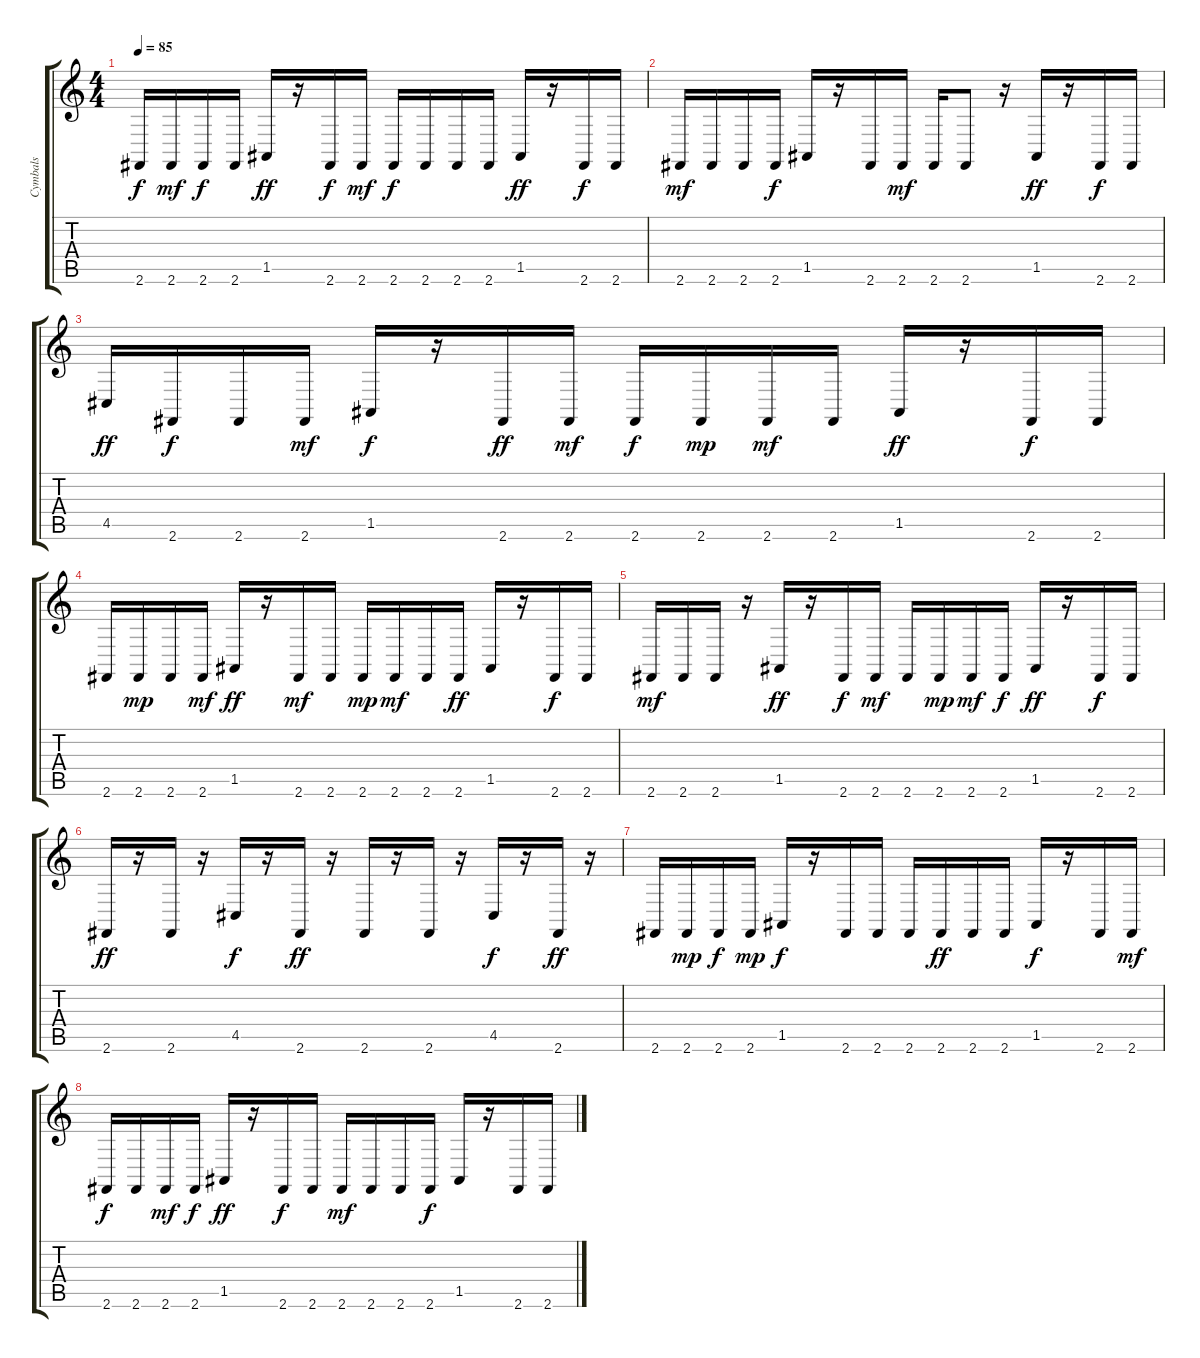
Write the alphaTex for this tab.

\track ("Cymbals             " "Cymbals   ") {instrument acousticgrandpiano}
\staff {score tabs}
\tuning (E4 B3 G3 D3 A2 E2) {hide}
\ts (4 4)
\tempo 85
\clef g2
\ks c
2.6.16{dy f} 2.6.16{dy mf} 2.6.16{dy f} 2.6.16 1.5.16{dy ff} r.16 2.6.16{dy f} 2.6.16{dy mf} 2.6.16{dy f} 2.6.16 2.6.16 2.6.16 1.5.16{dy ff} r.16 2.6.16{dy f} 2.6.16 |
2.6.16{dy mf} 2.6.16 2.6.16 2.6.16{dy f} 1.5.16 r.16 2.6.16 2.6.16{dy mf} 2.6.16 2.6.8 r.16 1.5.16{dy ff} r.16 2.6.16{dy f} 2.6.16 |
4.5.16{dy ff} 2.6.16{dy f} 2.6.16 2.6.16{dy mf} 1.5.16{dy f} r.16 2.6.16{dy ff} 2.6.16{dy mf} 2.6.16{dy f} 2.6.16{dy mp} 2.6.16{dy mf} 2.6.16 1.5.16{dy ff} r.16 2.6.16{dy f} 2.6.16 |
2.6.16 2.6.16{dy mp} 2.6.16 2.6.16{dy mf} 1.5.16{dy ff} r.16 2.6.16{dy mf} 2.6.16 2.6.16{dy mp} 2.6.16{dy mf} 2.6.16 2.6.16{dy ff} 1.5.16 r.16 2.6.16{dy f} 2.6.16 |
2.6.16{dy mf} 2.6.16 2.6.16 r.16 1.5.16{dy ff} r.16 2.6.16{dy f} 2.6.16{dy mf} 2.6.16 2.6.16{dy mp} 2.6.16{dy mf} 2.6.16{dy f} 1.5.16{dy ff} r.16 2.6.16{dy f} 2.6.16 |
2.6.16{dy ff} r.16 2.6.16 r.16 4.5.16{dy f} r.16 2.6.16{dy ff} r.16 2.6.16 r.16 2.6.16 r.16 4.5.16{dy f} r.16 2.6.16{dy ff} r.16 |
2.6.16 2.6.16{dy mp} 2.6.16{dy f} 2.6.16{dy mp} 1.5.16{dy f} r.16 2.6.16 2.6.16 2.6.16 2.6.16{dy ff} 2.6.16 2.6.16 1.5.16{dy f} r.16 2.6.16 2.6.16{dy mf} |
2.6.16{dy f} 2.6.16 2.6.16{dy mf} 2.6.16{dy f} 1.5.16{dy ff} r.16 2.6.16{dy f} 2.6.16 2.6.16{dy mf} 2.6.16 2.6.16 2.6.16{dy f} 1.5.16 r.16 2.6.16 2.6.16
